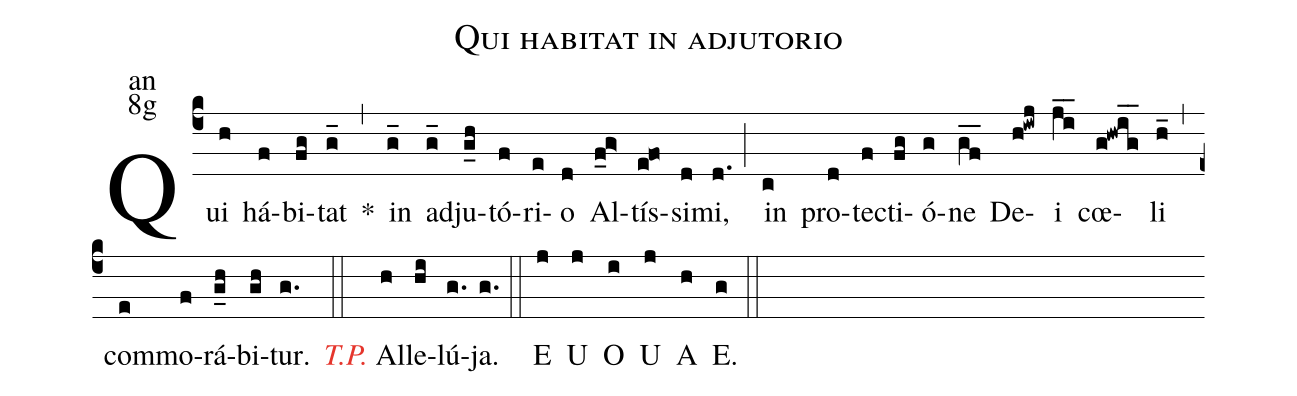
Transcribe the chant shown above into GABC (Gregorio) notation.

name:Qui habitat in adjutorio;
office-part:an;
mode:8g;
%%
(c4) Qui(h) há(f)bi(fg)tat(g_) <sp>*</sp>(,) in(g_) ad(g_)ju(g_h)tó(f)ri(e)o(d) Al(f_g>)tís(e@fo)si(d)mi,(d.) (;) in(c) pro(d)te(f)cti(fg)ó(g)ne(gf__) De(h@iwj)i(ji__) cœ(g@hwig__)li(h_) (,) com(e)mo(f)rá(g_h)bi(gh)tur.(g.) (::) <i><c>T.P.</c></i> Al(h)le(hi)lú(g.)ja.(g.) (::)
<eu>E(j) U(j) O(i) U(j) A(h) E.(g) </eu>(::)
